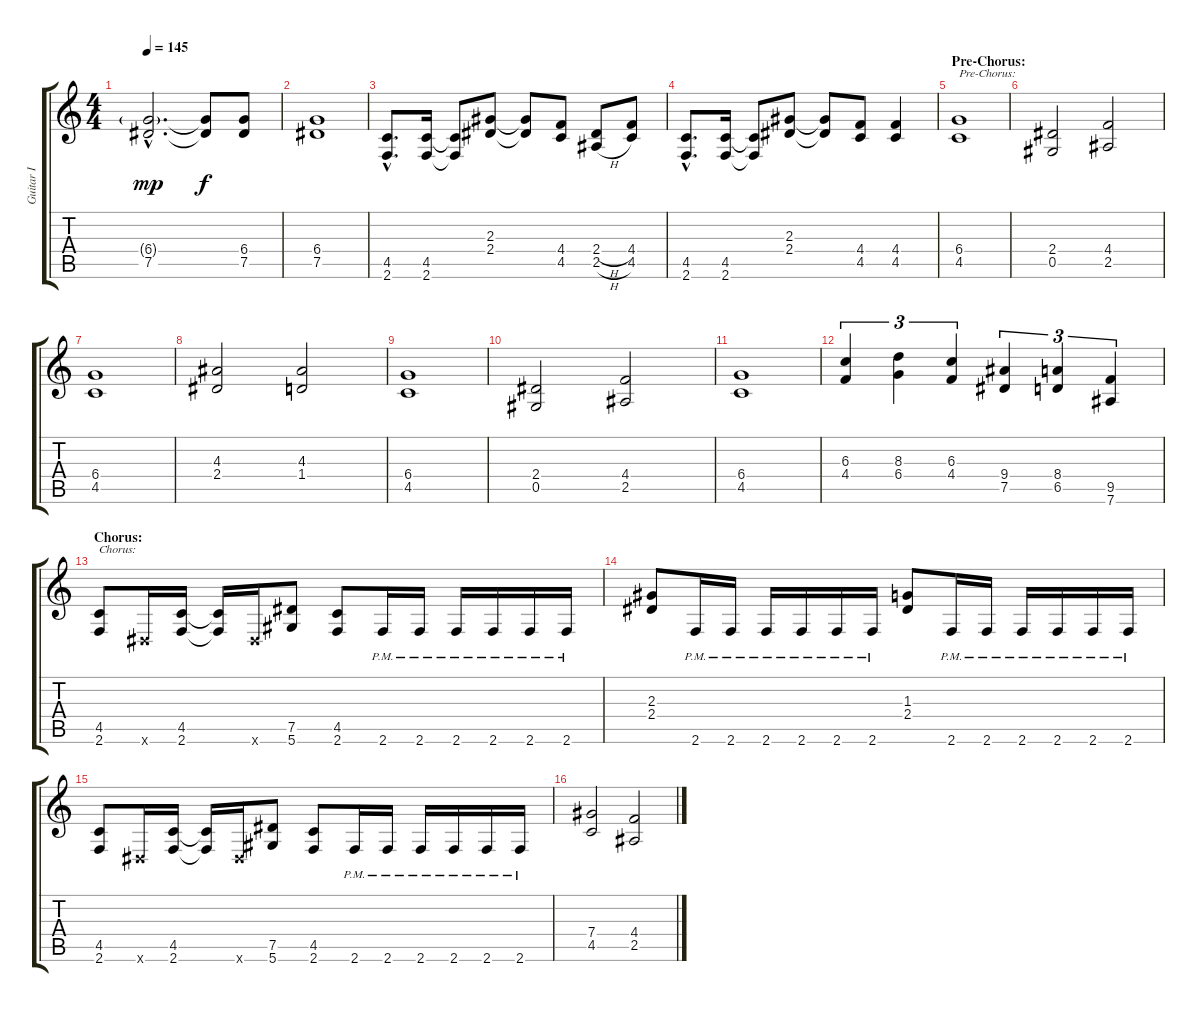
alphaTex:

\track ("Guitar I" "Guitar I") {instrument distortionguitar}
\staff {score tabs}
\tuning (Eb4 Bb3 Gb3 Db3 Ab2 Eb2) {hide}
\ts (4 4)
\tempo 145
\clef g2
\ks c
(6.4{g hac} 7.5{hac}).2{d dy mp} (6.4{t} 7.5{t}).8{dy f} (6.4 7.5).8 |
(6.4 7.5).1 |
(4.5{hac} 2.6{hac}).8{d} (4.5 2.6).16 (4.5{t} 2.6{t}).8 (2.3 2.4).8 (2.3{t} 2.4{t}).8 (4.4 4.5).8 (2.4{h} 2.5{h}).8 (4.4 4.5).8 |
(4.5{hac} 2.6{hac}).8{d} (4.5 2.6).16 (4.5{t} 2.6{t}).8 (2.3 2.4).8 (2.3{t} 2.4{t}).8 (4.4 4.5).8 (4.4 4.5).4 |
\section ("" "Pre-Chorus:")
(6.4 4.5).1{txt "Pre-Chorus:"} |
(2.4 0.5).2 (4.4 2.5).2 |
(6.4 4.5).1 |
(4.3 2.4).2 (4.3 1.4).2 |
(6.4 4.5).1 |
(2.4 0.5).2 (4.4 2.5).2 |
(6.4 4.5).1 |
(6.3 4.4).4{tu (3 2)} (8.3 6.4).4{tu (3 2)} (6.3 4.4).4{tu (3 2)} (9.4 7.5).4{tu (3 2)} (8.4 6.5).4{tu (3 2)} (9.5 7.6).4{tu (3 2)} |
\section ("" "Chorus:")
(4.5 2.6).8{txt "Chorus:"} 0.6{x}.16 (4.5 2.6).16 (4.5{t} 2.6{t}).16 0.6{x}.16 (7.5 5.6).8 (4.5 2.6).8 2.6{pm}.16 2.6{pm}.16 2.6{pm}.16 2.6{pm}.16 2.6{pm}.16 2.6{pm}.16 |
(2.3 2.4).8 2.6{pm}.16 2.6{pm}.16 2.6{pm}.16 2.6{pm}.16 2.6{pm}.16 2.6{pm}.16 (1.3 2.4).8 2.6{pm}.16 2.6{pm}.16 2.6{pm}.16 2.6{pm}.16 2.6{pm}.16 2.6{pm}.16 |
(4.5 2.6).8 0.6{x}.16 (4.5 2.6).16 (4.5{t} 2.6{t}).16 0.6{x}.16 (7.5 5.6).8 (4.5 2.6).8 2.6{pm}.16 2.6{pm}.16 2.6{pm}.16 2.6{pm}.16 2.6{pm}.16 2.6{pm}.16 |
(7.4 4.5).2 (4.4 2.5).2
